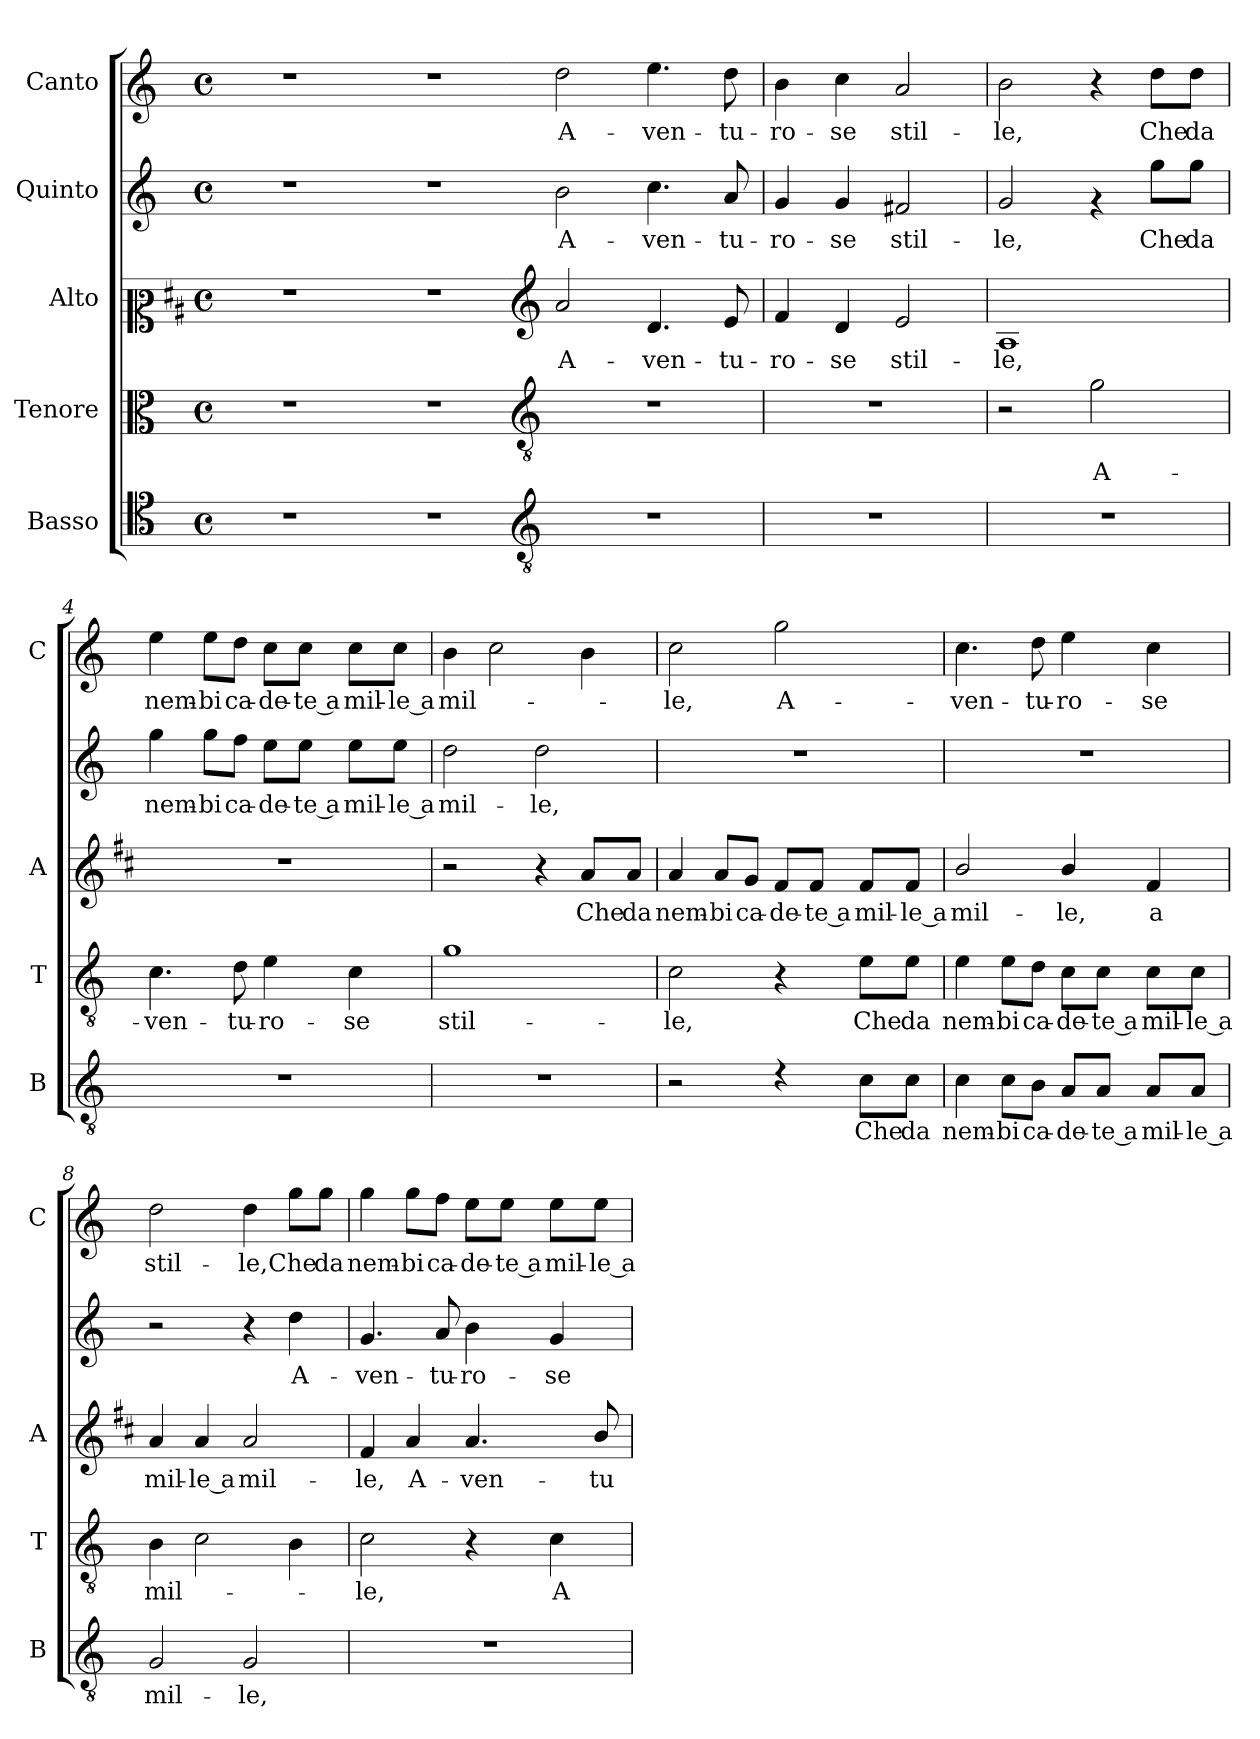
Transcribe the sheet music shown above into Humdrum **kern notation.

**kern	**text	**kern	**text	**kern	**text	**kern	**text	**kern	**text
*part5	*part5	*part4	*part4	*part3	*part3	*part2	*part2	*part1	*part1
*staff5	*staff5	*staff4	*staff4	*staff3	*staff3	*staff2	*staff2	*staff1	*staff1
*I"Basso	*	*I"Tenore	*	*I"Alto	*	*I"Quinto	*	*I"Canto	*
*I'B	*	*I'T	*	*I'A	*	*	*	*I'C	*
*clefC4	*	*clefC3	*	*clefC2	*	*clefG2	*	*clefG2	*
*	*	*	*	*ITrd1c2	*	*	*	*	*
*k[]	*	*k[]	*	*k[]	*	*k[]	*	*k[]	*
*C:	*	*C:	*	*C:	*	*C:	*	*C:	*
*M4/4	*	*M4/4	*	*M4/4	*	*M4/4	*	*M4/4	*
*met(c)	*	*met(c)	*	*met(c)	*	*met(c)	*	*met(c)	*
=	=	=	=	=	=	=	=	=	=
1r	.	1r	.	1r	.	1r	.	1r	.
=1X-	=1X-	=1X-	=1X-	=1X-	=1X-	=1X-	=1X-	=1X-	=1X-
1r	.	1r	.	1r	.	1r	.	1r	.
=1-	=1-	=1-	=1-	=1-	=1-	=1-	=1-	=1-	=1-
*clefGv2	*	*clefGv2	*	*clefG2	*	*	*	*	*
!	!	!	!	!	!LO:LY:b	!	!LO:LY:b	!	!LO:LY:b
1r	.	1r	.	2g/	A-	2b\	A-	2dd\	A-
!	!	!	!	!	!LO:LY:b	!	!LO:LY:b	!	!LO:LY:b
.	.	.	.	4.c/	-ven-	4.cc\	-ven-	4.ee\	-ven-
!	!	!	!	!	!LO:LY:b	!	!LO:LY:b	!	!LO:LY:b
.	.	.	.	8d/	-tu-	8a/	-tu-	8dd\	-tu-
=2	=2	=2	=2	=2	=2	=2	=2	=2	=2
!	!	!	!	!	!LO:LY:b	!	!LO:LY:b	!	!LO:LY:b
1r	.	1r	.	4e/	-ro-	4g/	-ro-	4b\	-ro-
!	!	!	!	!	!LO:LY:b	!	!LO:LY:b	!	!LO:LY:b
.	.	.	.	4c/	-se	4g/	-se	4cc\	-se
!	!	!	!	!	!LO:LY:b	!	!LO:LY:b	!	!LO:LY:b
.	.	.	.	2d/	stil-	2f#X/	stil-	2a/	stil-
=3	=3	=3	=3	=3	=3	=3	=3	=3	=3
!	!	!	!	!	!LO:LY:b	!	!LO:LY:b	!	!LO:LY:b
1r	.	2r	.	1G	-le,	2g/	-le,	2b\	-le,
!	!	!	!LO:LY:b	!	!	!	!	!	!
.	.	2g\	A-	.	.	4rf	.	4r	.
!	!	!	!	!	!	!	!LO:LY:b	!	!LO:LY:b
.	.	.	.	.	.	8gg\L	Che	8dd\L	Che
!	!	!	!	!	!	!	!LO:LY:b	!	!LO:LY:b
.	.	.	.	.	.	8gg\J	da	8dd\J	da
=4	=4	=4	=4	=4	=4	=4	=4	=4	=4
!	!	!	!LO:LY:b	!	!	!	!LO:LY:b	!	!LO:LY:b
1r	.	4.c\	-ven-	1r	.	4gg\	nem-	4ee\	nem-
!	!	!	!	!	!	!	!LO:LY:b	!	!LO:LY:b
.	.	.	.	.	.	8gg\L	-bi	8ee\L	-bi
!	!	!	!LO:LY:b	!	!	!	!LO:LY:b	!	!LO:LY:b
.	.	8d\	-tu-	.	.	8ff\J	ca-	8dd\J	ca-
!	!	!	!LO:LY:b	!	!	!	!LO:LY:b	!	!LO:LY:b
.	.	4e\	-ro-	.	.	8ee\L	-de-	8cc\L	-de-
!	!	!	!	!	!	!	!LO:LY:b	!	!LO:LY:b
.	.	.	.	.	.	8ee\J	-te a	8cc\J	-te a
!	!	!	!LO:LY:b	!	!	!	!LO:LY:b	!	!LO:LY:b
.	.	4c\	-se	.	.	8ee\L	mil-	8cc\L	mil-
!	!	!	!	!	!	!	!LO:LY:b	!	!LO:LY:b
.	.	.	.	.	.	8ee\J	-le a	8cc\J	-le a
=5	=5	=5	=5	=5	=5	=5	=5	=5	=5
!	!	!	!LO:LY:b	!	!	!	!LO:LY:b	!	!LO:LY:b
1r	.	1g	stil-	2r	.	2dd\	mil-	4b\	mil-
.	.	.	.	.	.	.	.	2cc\	.
!	!	!	!	!	!	!	!LO:LY:b	!	!
.	.	.	.	4r	.	2dd\	-le,	.	.
!	!	!	!	!	!LO:LY:b	!	!	!	!
.	.	.	.	8g/L	Che	.	.	4b\	.
!	!	!	!	!	!LO:LY:b	!	!	!	!
.	.	.	.	8g/J	da	.	.	.	.
!!LO:LB:g=z
=6	=6	=6	=6	=6	=6	=6	=6	=6	=6
!	!	!	!LO:LY:b	!	!LO:LY:b	!	!	!	!LO:LY:b
2r	.	2c\	-le,	4g/	nem-	1r	.	2cc\	-le,
!	!	!	!	!	!LO:LY:b	!	!	!	!
.	.	.	.	8g/L	-bi	.	.	.	.
!	!	!	!	!	!LO:LY:b	!	!	!	!
.	.	.	.	8f/J	ca-	.	.	.	.
!	!	!	!	!	!LO:LY:b	!	!	!	!LO:LY:b
4rc	.	4r	.	8e/L	-de-	.	.	2gg\	A-
!	!	!	!	!	!LO:LY:b	!	!	!	!
.	.	.	.	8e/J	-te a	.	.	.	.
!	!LO:LY:b	!	!LO:LY:b	!	!LO:LY:b	!	!	!	!
8c\L	Che	8e\L	Che	8e/L	mil-	.	.	.	.
!	!LO:LY:b	!	!LO:LY:b	!	!LO:LY:b	!	!	!	!
8c\J	da	8e\J	da	8e/J	-le a	.	.	.	.
=7	=7	=7	=7	=7	=7	=7	=7	=7	=7
!	!LO:LY:b	!	!LO:LY:b	!	!LO:LY:b	!	!	!	!LO:LY:b
4c\	nem-	4e\	nem-	2a/	mil-	1r	.	4.cc\	-ven-
!	!LO:LY:b	!	!LO:LY:b	!	!	!	!	!	!
8c\L	-bi	8e\L	-bi	.	.	.	.	.	.
!	!LO:LY:b	!	!LO:LY:b	!	!	!	!	!	!LO:LY:b
8B\J	ca-	8d\J	ca-	.	.	.	.	8dd\	-tu-
!	!LO:LY:b	!	!LO:LY:b	!	!LO:LY:b	!	!	!	!LO:LY:b
8A/L	-de-	8c\L	-de-	4a/	-le,	.	.	4ee\	-ro-
!	!LO:LY:b	!	!LO:LY:b	!	!	!	!	!	!
8A/J	-te a	8c\J	-te a	.	.	.	.	.	.
!	!LO:LY:b	!	!LO:LY:b	!	!LO:LY:b	!	!	!	!LO:LY:b
8A/L	mil-	8c\L	mil-	4e/	a	.	.	4cc\	-se
!	!LO:LY:b	!	!LO:LY:b	!	!	!	!	!	!
8A/J	-le a	8c\J	-le a	.	.	.	.	.	.
=8	=8	=8	=8	=8	=8	=8	=8	=8	=8
!	!LO:LY:b	!	!LO:LY:b	!	!LO:LY:b	!	!	!	!LO:LY:b
2G/	mil-	4B\	mil-	4g/	mil-	2r	.	2dd\	stil-
!	!	!	!	!	!LO:LY:b	!	!	!	!
.	.	2c\	.	4g/	-le a	.	.	.	.
!	!LO:LY:b	!	!	!	!LO:LY:b	!	!	!	!LO:LY:b
2G/	-le,	.	.	2g/	mil-	4r	.	4dd\	-le,
!	!	!	!	!	!	!	!LO:LY:b	!	!LO:LY:b
.	.	4B\	.	.	.	4dd\	A-	8gg\L	Che
!	!	!	!	!	!	!	!	!	!LO:LY:b
.	.	.	.	.	.	.	.	8gg\J	da
=9	=9	=9	=9	=9	=9	=9	=9	=9	=9
!	!	!	!LO:LY:b	!	!LO:LY:b	!	!LO:LY:b	!	!LO:LY:b
1r	.	2c\	-le,	4e/	-le,	4.g/	-ven-	4gg\	nem-
!	!	!	!	!	!LO:LY:b	!	!	!	!LO:LY:b
.	.	.	.	4g/	A-	.	.	8gg\L	-bi
!	!	!	!	!	!	!	!LO:LY:b	!	!LO:LY:b
.	.	.	.	.	.	8a/	-tu-	8ff\J	ca-
!	!	!	!	!	!LO:LY:b	!	!LO:LY:b	!	!LO:LY:b
.	.	4r	.	4.g/	-ven-	4b\	-ro-	8ee\L	-de-
!	!	!	!	!	!	!	!	!	!LO:LY:b
.	.	.	.	.	.	.	.	8ee\J	-te a
!	!	!	!LO:LY:b	!	!	!	!LO:LY:b	!	!LO:LY:b
.	.	4c\	A-	.	.	4g/	-se	8ee\L	mil-
!	!	!	!	!	!LO:LY:b	!	!	!	!LO:LY:b
.	.	.	.	8a/	-tu-	.	.	8ee\J	-le a
=	=	=	=	=	=	=	=	=	=
*-	*-	*-	*-	*-	*-	*-	*-	*-	*-
